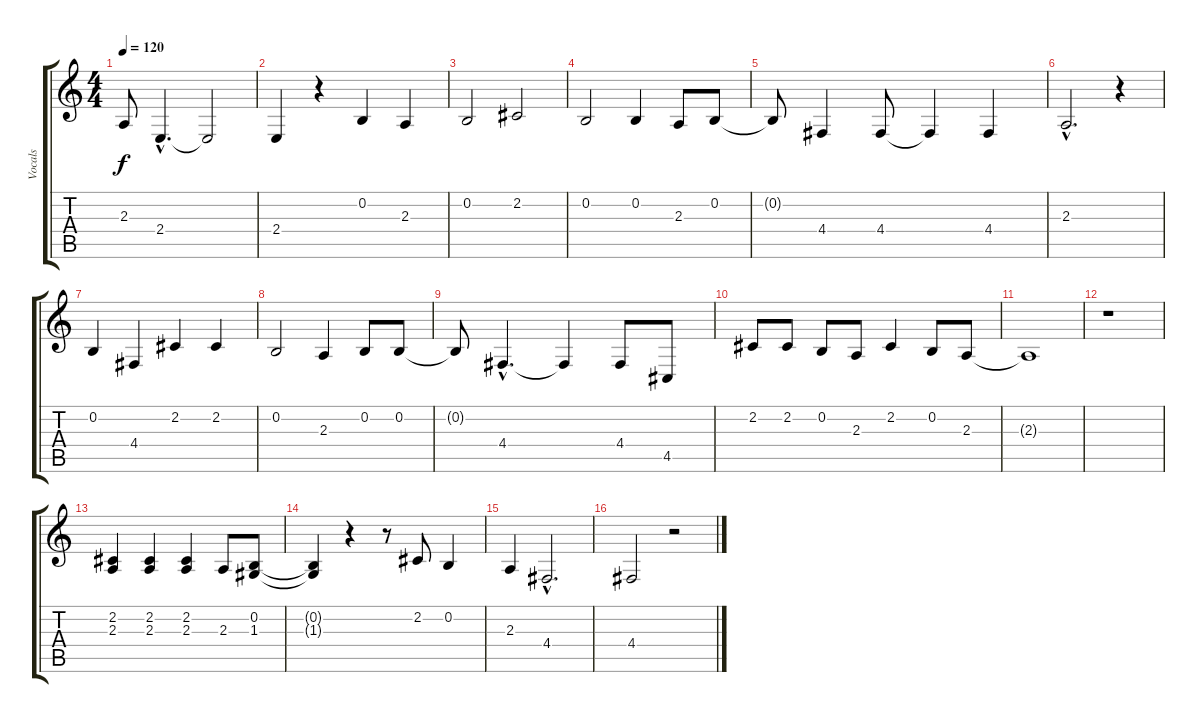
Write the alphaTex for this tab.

\track ("Vocals" "Vocals") {instrument synthvoice}
\staff {score tabs}
\tuning (E4 B3 G3 D3 A2 E2) {hide}
\ts (4 4)
\tempo 120
\clef g2
\ks c
2.3.8{dy f} 2.4{hac}.4{d} 2.4{t}.2 |
2.4.4 r.4 0.2.4 2.3.4 |
0.2.2 2.2.2 |
0.2.2 0.2.4 2.3.8 0.2.8 |
0.2{t}.8 4.4.4 4.4.8 4.4{t}.4 4.4.4 |
2.3{hac}.2{d} r.4 |
0.2.4 4.4.4 2.2.4 2.2.4 |
0.2.2 2.3.4 0.2.8 0.2.8 |
0.2{t}.8 4.4{hac}.4{d} 4.4{t}.4 4.4.8 4.5.8 |
2.2.8 2.2.8 0.2.8 2.3.8 2.2.4 0.2.8 2.3.8 |
2.3{t}.1 |
r.1 |
(2.2 2.3).4 (2.2 2.3).4 (2.2 2.3).4 2.3.8 (0.2 1.3).8 |
(0.2{t} 1.3{t}).4 r.4 r.8 2.2.8 0.2.4 |
2.3.4 4.4{hac}.2{d} |
4.4.2 r.2
